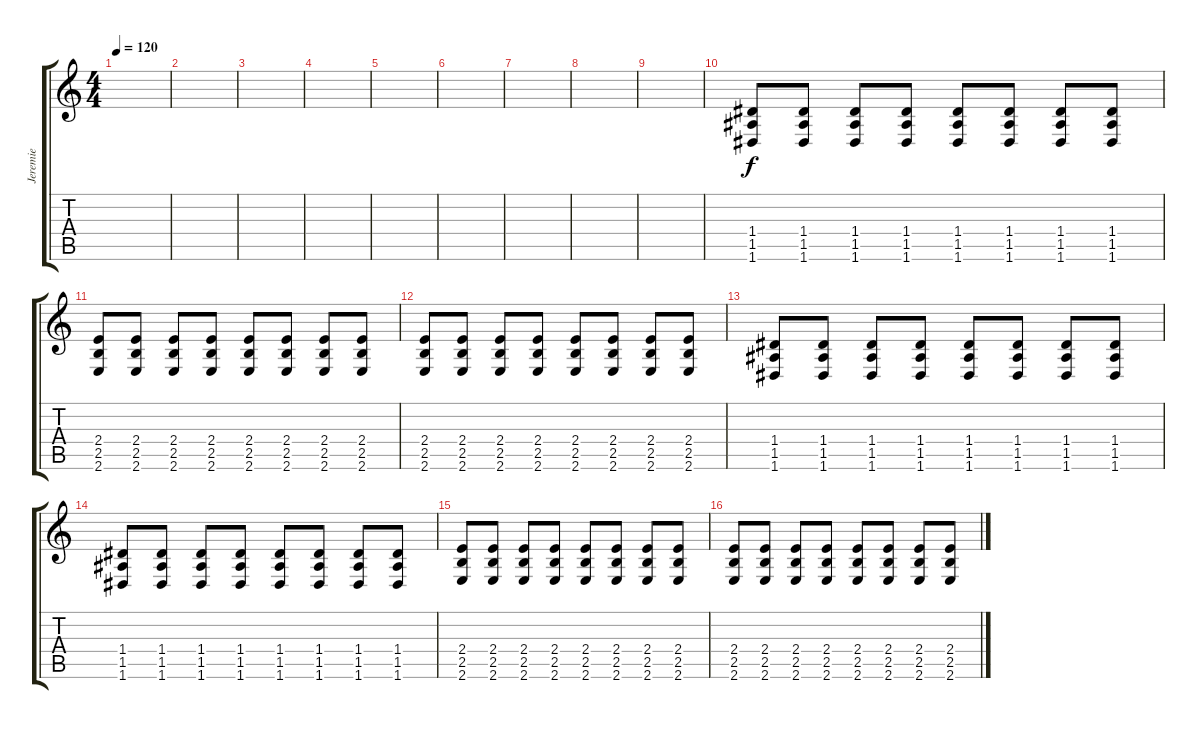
\track ("Jeremie" "Jeremie") {instrument distortionguitar}
\staff {score tabs}
\tuning (E4 B3 G3 D3 A2 D2) {hide}
\ts (4 4)
\tempo 120
\clef g2
\ks c
|
|
|
|
|
|
|
|
|
(1.4 1.5 1.6).8 (1.4 1.5 1.6).8 (1.4 1.5 1.6).8 (1.4 1.5 1.6).8 (1.4 1.5 1.6).8 (1.4 1.5 1.6).8 (1.4 1.5 1.6).8 (1.4 1.5 1.6).8 |
(2.4 2.5 2.6).8 (2.4 2.5 2.6).8 (2.4 2.5 2.6).8 (2.4 2.5 2.6).8 (2.4 2.5 2.6).8 (2.4 2.5 2.6).8 (2.4 2.5 2.6).8 (2.4 2.5 2.6).8 |
(2.4 2.5 2.6).8 (2.4 2.5 2.6).8 (2.4 2.5 2.6).8 (2.4 2.5 2.6).8 (2.4 2.5 2.6).8 (2.4 2.5 2.6).8 (2.4 2.5 2.6).8 (2.4 2.5 2.6).8 |
(1.4 1.5 1.6).8 (1.4 1.5 1.6).8 (1.4 1.5 1.6).8 (1.4 1.5 1.6).8 (1.4 1.5 1.6).8 (1.4 1.5 1.6).8 (1.4 1.5 1.6).8 (1.4 1.5 1.6).8 |
(1.4 1.5 1.6).8 (1.4 1.5 1.6).8 (1.4 1.5 1.6).8 (1.4 1.5 1.6).8 (1.4 1.5 1.6).8 (1.4 1.5 1.6).8 (1.4 1.5 1.6).8 (1.4 1.5 1.6).8 |
(2.4 2.5 2.6).8 (2.4 2.5 2.6).8 (2.4 2.5 2.6).8 (2.4 2.5 2.6).8 (2.4 2.5 2.6).8 (2.4 2.5 2.6).8 (2.4 2.5 2.6).8 (2.4 2.5 2.6).8 |
(2.4 2.5 2.6).8 (2.4 2.5 2.6).8 (2.4 2.5 2.6).8 (2.4 2.5 2.6).8 (2.4 2.5 2.6).8 (2.4 2.5 2.6).8 (2.4 2.5 2.6).8 (2.4 2.5 2.6).8
